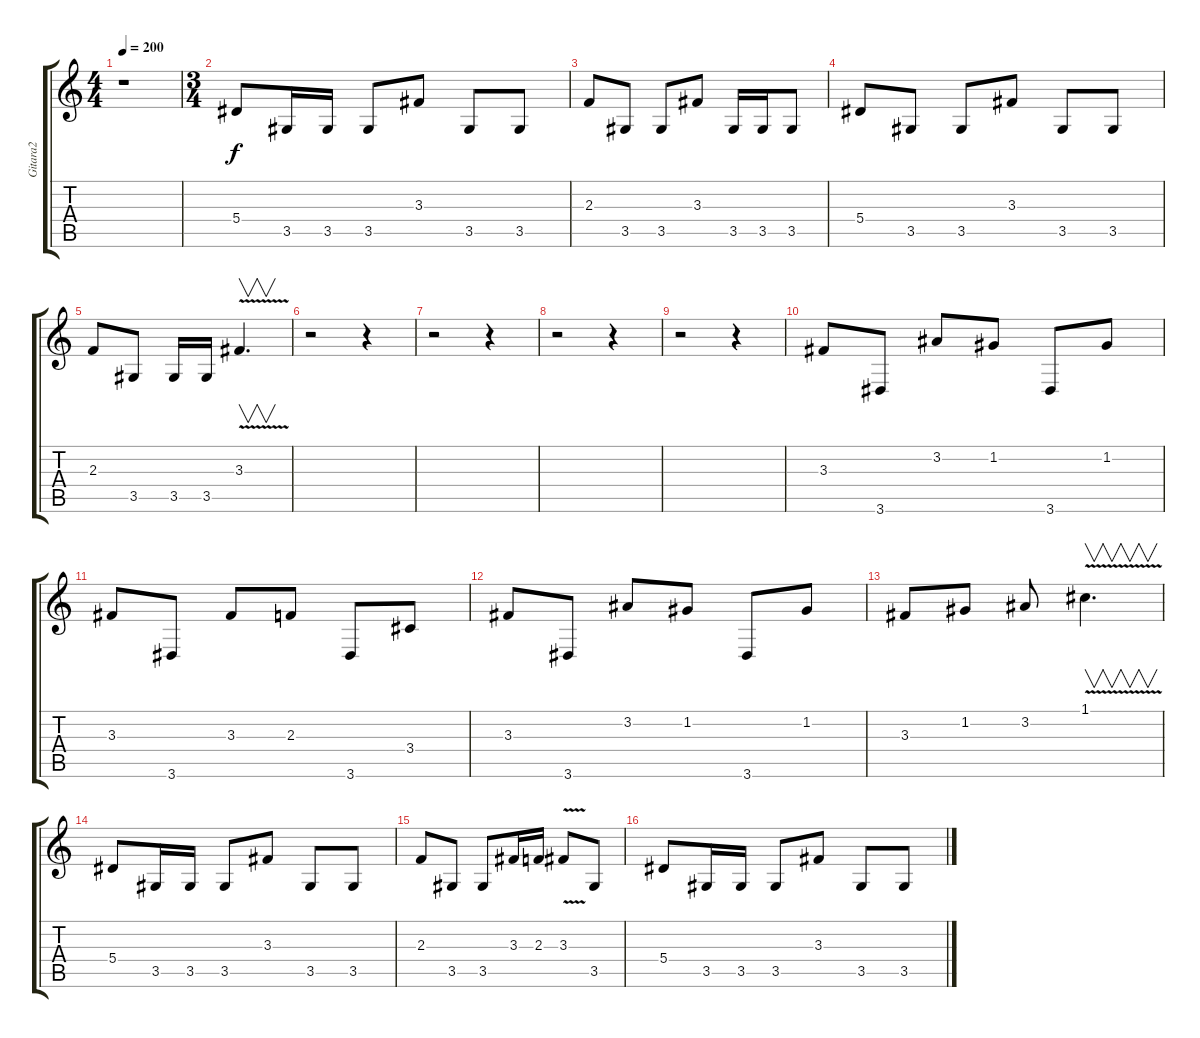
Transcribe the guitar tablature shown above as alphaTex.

\track ("Gitara2" "Gitara2") {instrument distortionguitar}
\staff {score tabs}
\tuning (C4 G3 Eb3 Bb2 F2 C2) {hide}
\ts (4 4)
\tempo 200
\clef g2
\ks c
r.1{dy f instrument distortionguitar} |
\ts (3 4)
5.4.8 3.5.16 3.5.16 3.5.8 3.3.8 3.5.8 3.5.8 |
2.3.8 3.5.8 3.5.8 3.3.8 3.5.16 3.5.16 3.5.8 |
5.4.8 3.5.8 3.5.8 3.3.8 3.5.8 3.5.8 |
2.3.8 3.5.8 3.5.16 3.5.16 3.3{v}.4{v d} |
r.2 r.4 |
r.2 r.4 |
r.2 r.4 |
r.2 r.4 |
3.3.8 3.6.8 3.2.8 1.2.8 3.6.8 1.2.8 |
3.3.8 3.6.8 3.3.8 2.3.8 3.6.8 3.4.8 |
3.3.8 3.6.8 3.2.8 1.2.8 3.6.8 1.2.8 |
3.3.8 1.2.8 3.2.8 1.1{v}.4{v d} |
5.4.8 3.5.16 3.5.16 3.5.8 3.3.8 3.5.8 3.5.8 |
2.3.8 3.5.8 3.5.8 3.3.16 2.3.16 3.3{v}.8 3.5.8 |
5.4.8 3.5.16 3.5.16 3.5.8 3.3.8 3.5.8 3.5.8
